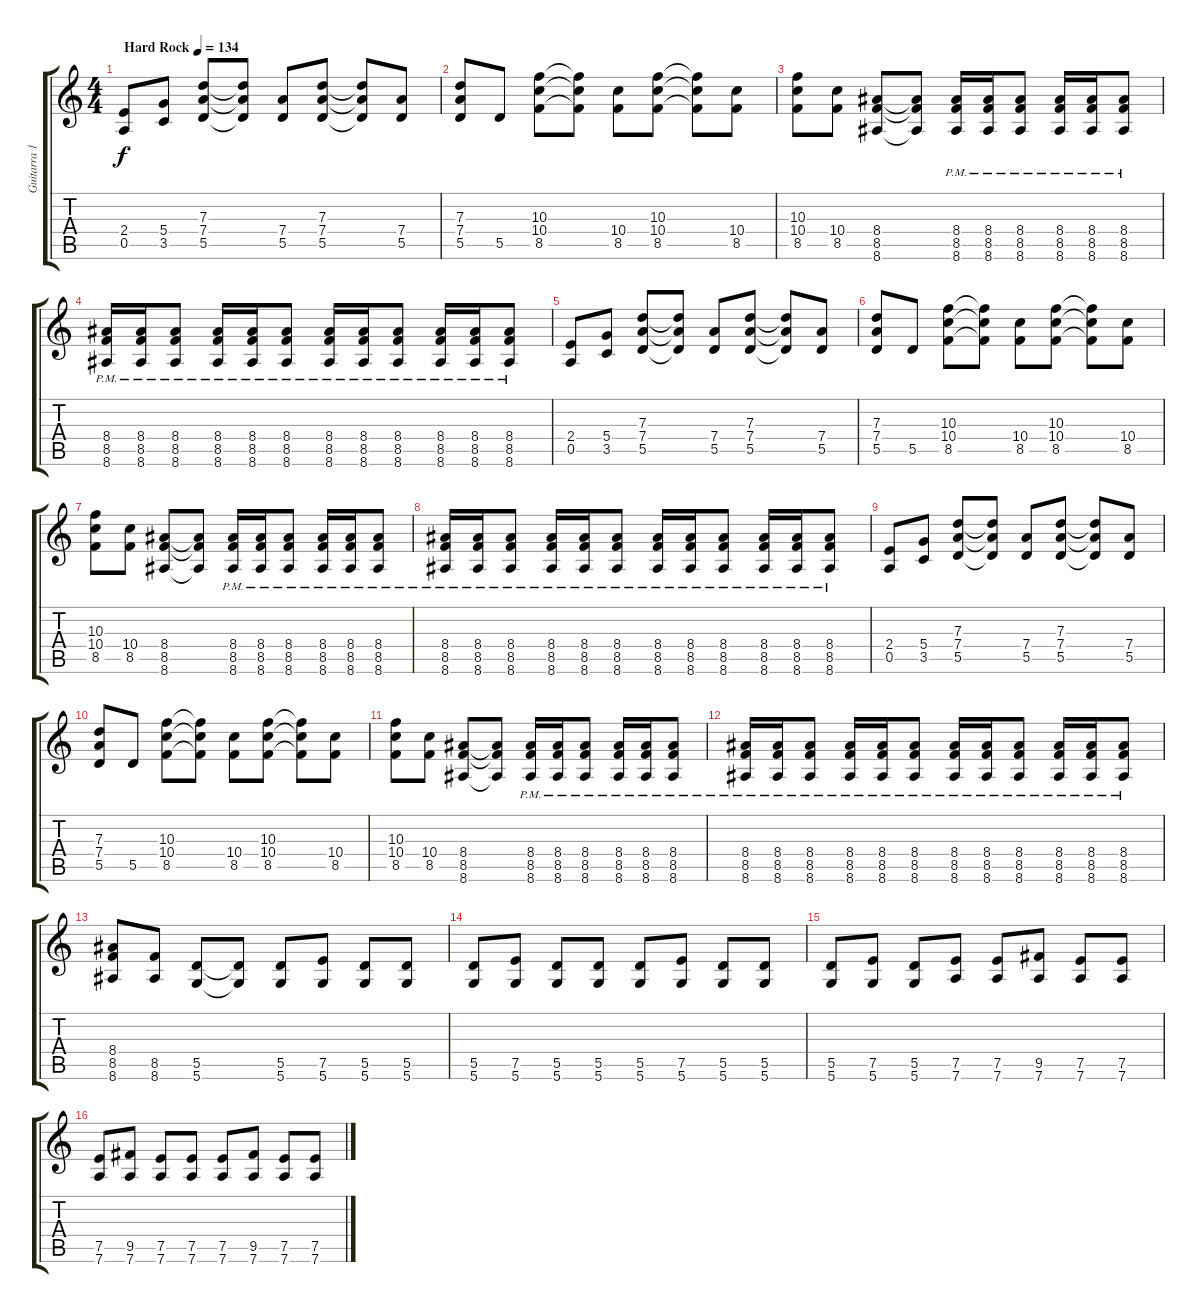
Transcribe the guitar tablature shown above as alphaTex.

\track ("Guitarra 1 [Joe Perry]" "Guitarra 1") {instrument overdrivenguitar}
\staff {score tabs}
\tuning (E4 B3 G3 D3 A2 D2) {hide}
\ts (4 4)
\tempo (134 "Hard Rock")
\clef g2
\ks c
(2.4 0.5).8{dy f instrument overdrivenguitar} (5.4 3.5).8 (7.3 7.4 5.5).8 (7.3{t} 7.4{t} 5.5{t}).8 (7.4 5.5).8 (7.3 7.4 5.5).8 (7.3{t} 7.4{t} 5.5{t}).8 (7.4 5.5).8 |
(7.3 7.4 5.5).8 5.5.8 (10.3 10.4 8.5).8 (10.3{t} 10.4{t} 8.5{t}).8 (10.4 8.5).8 (10.3 10.4 8.5).8 (10.3{t} 10.4{t} 8.5{t}).8 (10.4 8.5).8 |
(10.3 10.4 8.5).8 (10.4 8.5).8 (8.4 8.5 8.6).8 (8.4{t} 8.5{t} 8.6{t}).8 (8.4{pm} 8.5{pm} 8.6{pm}).16 (8.4{pm} 8.5{pm} 8.6{pm}).16 (8.4{pm} 8.5{pm} 8.6{pm}).8 (8.4{pm} 8.5{pm} 8.6{pm}).16 (8.4{pm} 8.5{pm} 8.6{pm}).16 (8.4{pm} 8.5{pm} 8.6{pm}).8 |
(8.4{pm} 8.5{pm} 8.6{pm}).16 (8.4{pm} 8.5 8.6{pm}).16 (8.4{pm} 8.5{pm} 8.6{pm}).8 (8.4{pm} 8.5 8.6{pm}).16 (8.4{pm} 8.5{pm} 8.6{pm}).16 (8.4{pm} 8.5{pm} 8.6{pm}).8 (8.4{pm} 8.5{pm} 8.6{pm}).16 (8.4{pm} 8.5{pm} 8.6{pm}).16 (8.4{pm} 8.5{pm} 8.6{pm}).8 (8.4{pm} 8.5{pm} 8.6{pm}).16 (8.4{pm} 8.5{pm} 8.6{pm}).16 (8.4{pm} 8.5{pm} 8.6{pm}).8 |
(2.4 0.5).8 (5.4 3.5).8 (7.3 7.4 5.5).8 (7.3{t} 7.4{t} 5.5{t}).8 (7.4 5.5).8 (7.3 7.4 5.5).8 (7.3{t} 7.4{t} 5.5{t}).8 (7.4 5.5).8 |
(7.3 7.4 5.5).8 5.5.8 (10.3 10.4 8.5).8 (10.3{t} 10.4{t} 8.5{t}).8 (10.4 8.5).8 (10.3 10.4 8.5).8 (10.3{t} 10.4{t} 8.5{t}).8 (10.4 8.5).8 |
(10.3 10.4 8.5).8 (10.4 8.5).8 (8.4 8.5 8.6).8 (8.4{t} 8.5{t} 8.6{t}).8 (8.4{pm} 8.5{pm} 8.6{pm}).16 (8.4{pm} 8.5{pm} 8.6{pm}).16 (8.4{pm} 8.5{pm} 8.6{pm}).8 (8.4{pm} 8.5{pm} 8.6{pm}).16 (8.4{pm} 8.5{pm} 8.6{pm}).16 (8.4{pm} 8.5{pm} 8.6{pm}).8 |
(8.4{pm} 8.5{pm} 8.6{pm}).16 (8.4{pm} 8.5 8.6{pm}).16 (8.4{pm} 8.5{pm} 8.6{pm}).8 (8.4{pm} 8.5 8.6{pm}).16 (8.4{pm} 8.5{pm} 8.6{pm}).16 (8.4{pm} 8.5{pm} 8.6{pm}).8 (8.4{pm} 8.5{pm} 8.6{pm}).16 (8.4{pm} 8.5{pm} 8.6{pm}).16 (8.4{pm} 8.5{pm} 8.6{pm}).8 (8.4{pm} 8.5{pm} 8.6{pm}).16 (8.4{pm} 8.5{pm} 8.6{pm}).16 (8.4{pm} 8.5{pm} 8.6{pm}).8 |
(2.4 0.5).8 (5.4 3.5).8 (7.3 7.4 5.5).8 (7.3{t} 7.4{t} 5.5{t}).8 (7.4 5.5).8 (7.3 7.4 5.5).8 (7.3{t} 7.4{t} 5.5{t}).8 (7.4 5.5).8 |
(7.3 7.4 5.5).8 5.5.8 (10.3 10.4 8.5).8 (10.3{t} 10.4{t} 8.5{t}).8 (10.4 8.5).8 (10.3 10.4 8.5).8 (10.3{t} 10.4{t} 8.5{t}).8 (10.4 8.5).8 |
(10.3 10.4 8.5).8 (10.4 8.5).8 (8.4 8.5 8.6).8 (8.4{t} 8.5{t} 8.6{t}).8 (8.4{pm} 8.5{pm} 8.6{pm}).16 (8.4{pm} 8.5{pm} 8.6{pm}).16 (8.4{pm} 8.5{pm} 8.6{pm}).8 (8.4{pm} 8.5{pm} 8.6{pm}).16 (8.4{pm} 8.5{pm} 8.6{pm}).16 (8.4{pm} 8.5{pm} 8.6{pm}).8 |
(8.4{pm} 8.5{pm} 8.6{pm}).16 (8.4{pm} 8.5 8.6{pm}).16 (8.4{pm} 8.5{pm} 8.6{pm}).8 (8.4{pm} 8.5 8.6{pm}).16 (8.4{pm} 8.5{pm} 8.6{pm}).16 (8.4{pm} 8.5{pm} 8.6{pm}).8 (8.4{pm} 8.5{pm} 8.6{pm}).16 (8.4{pm} 8.5{pm} 8.6{pm}).16 (8.4{pm} 8.5{pm} 8.6{pm}).8 (8.4{pm} 8.5{pm} 8.6{pm}).16 (8.4{pm} 8.5{pm} 8.6{pm}).16 (8.4{pm} 8.5{pm} 8.6{pm}).8 |
(8.4 8.5 8.6).8 (8.5 8.6).8 (5.5 5.6).8 (5.5{t} 5.6{t}).8 (5.5 5.6).8 (7.5 5.6).8 (5.5 5.6).8 (5.5 5.6).8 |
(5.5 5.6).8 (7.5 5.6).8 (5.5 5.6).8 (5.5 5.6).8 (5.5 5.6).8 (7.5 5.6).8 (5.5 5.6).8 (5.5 5.6).8 |
(5.5 5.6).8 (7.5 5.6).8 (5.5 5.6).8 (7.5 7.6).8 (7.5 7.6).8 (9.5 7.6).8 (7.5 7.6).8 (7.5 7.6).8 |
(7.5 7.6).8 (9.5 7.6).8 (7.5 7.6).8 (7.5 7.6).8 (7.5 7.6).8 (9.5 7.6).8 (7.5 7.6).8 (7.5 7.6).8
